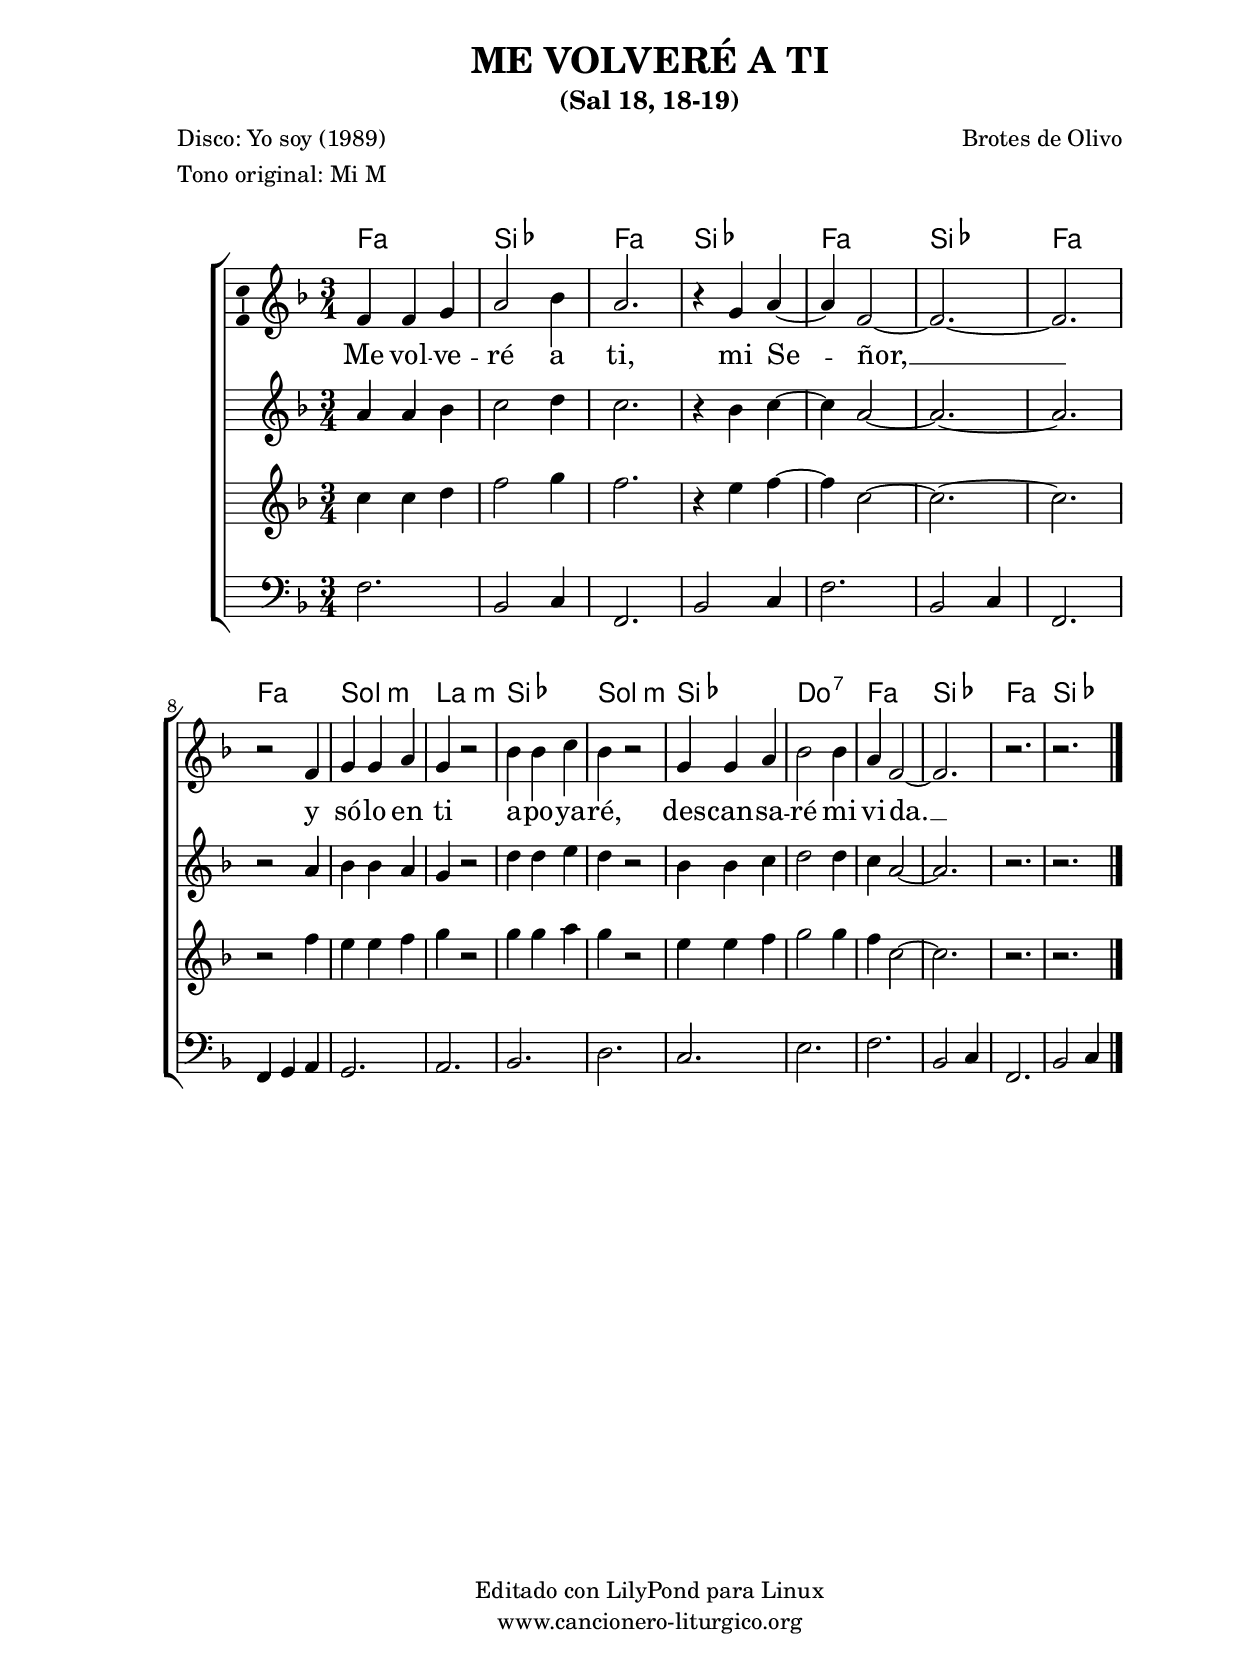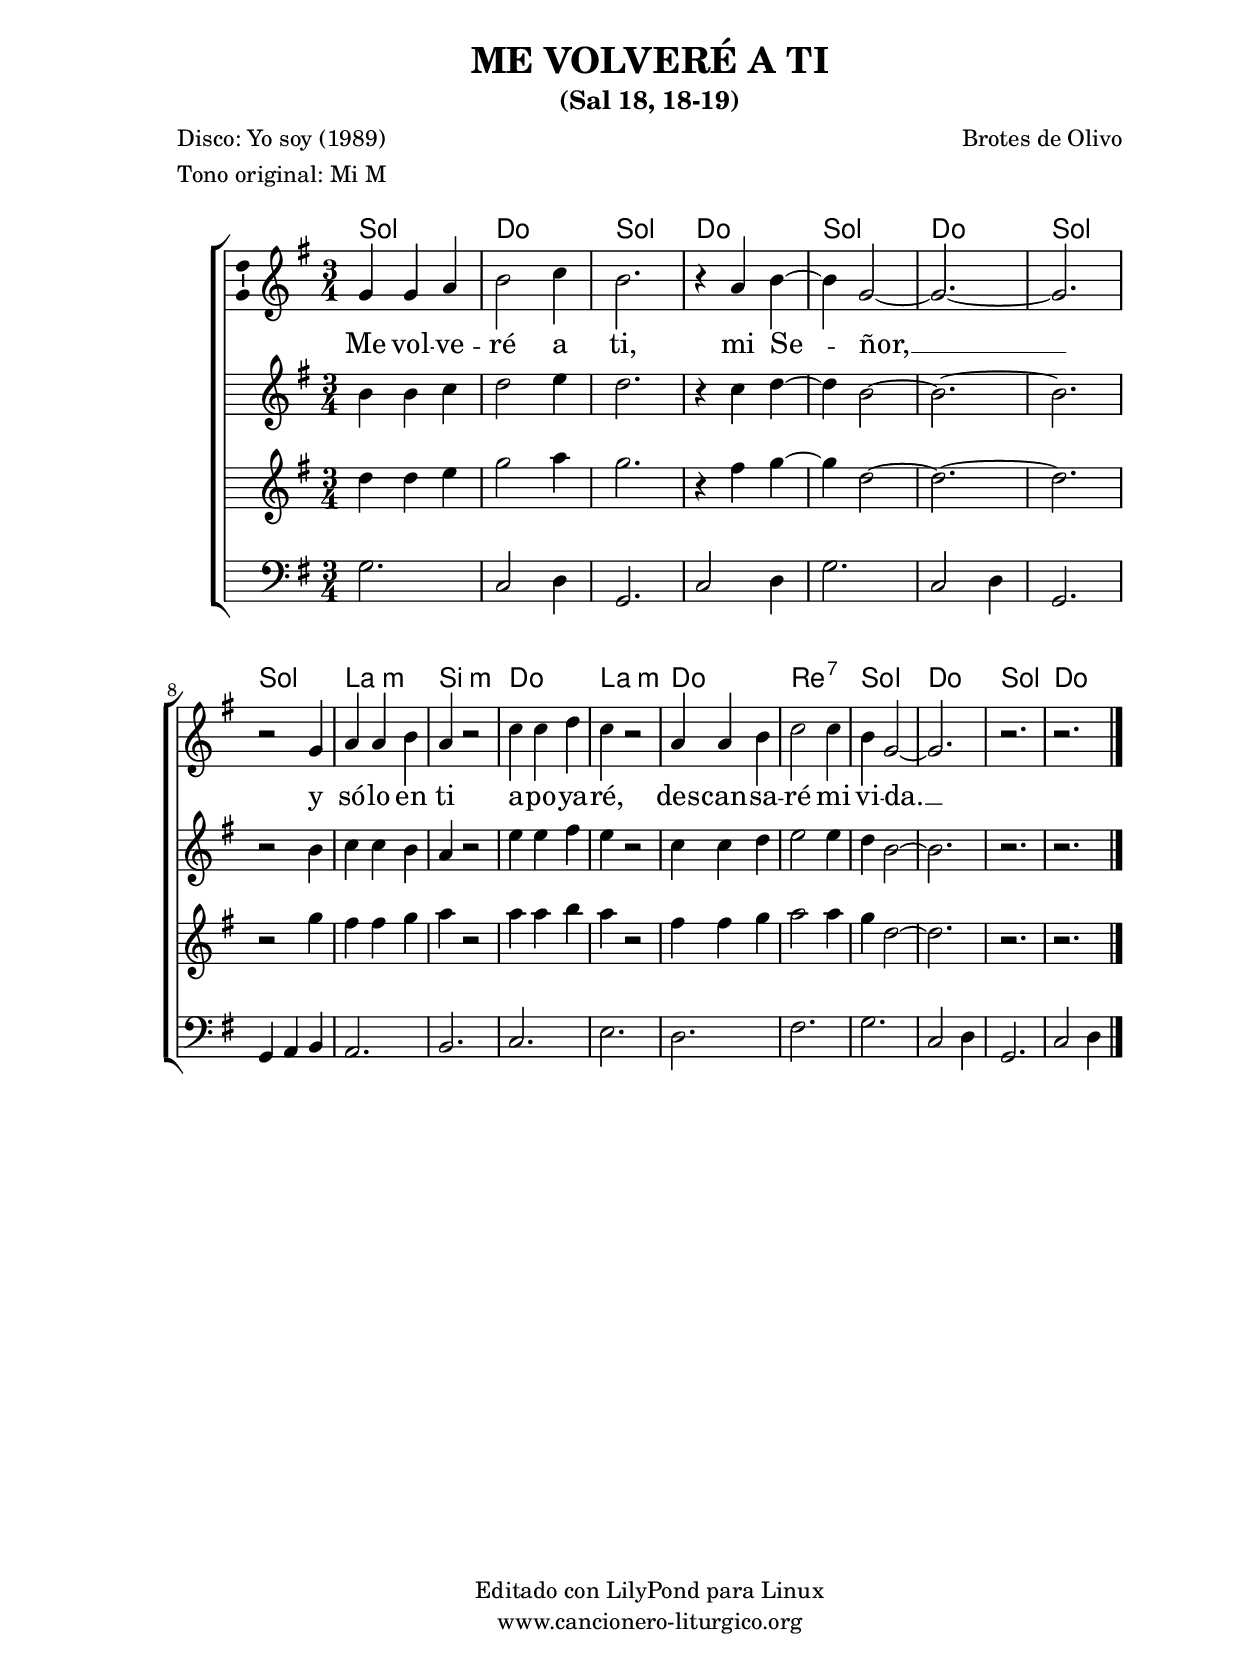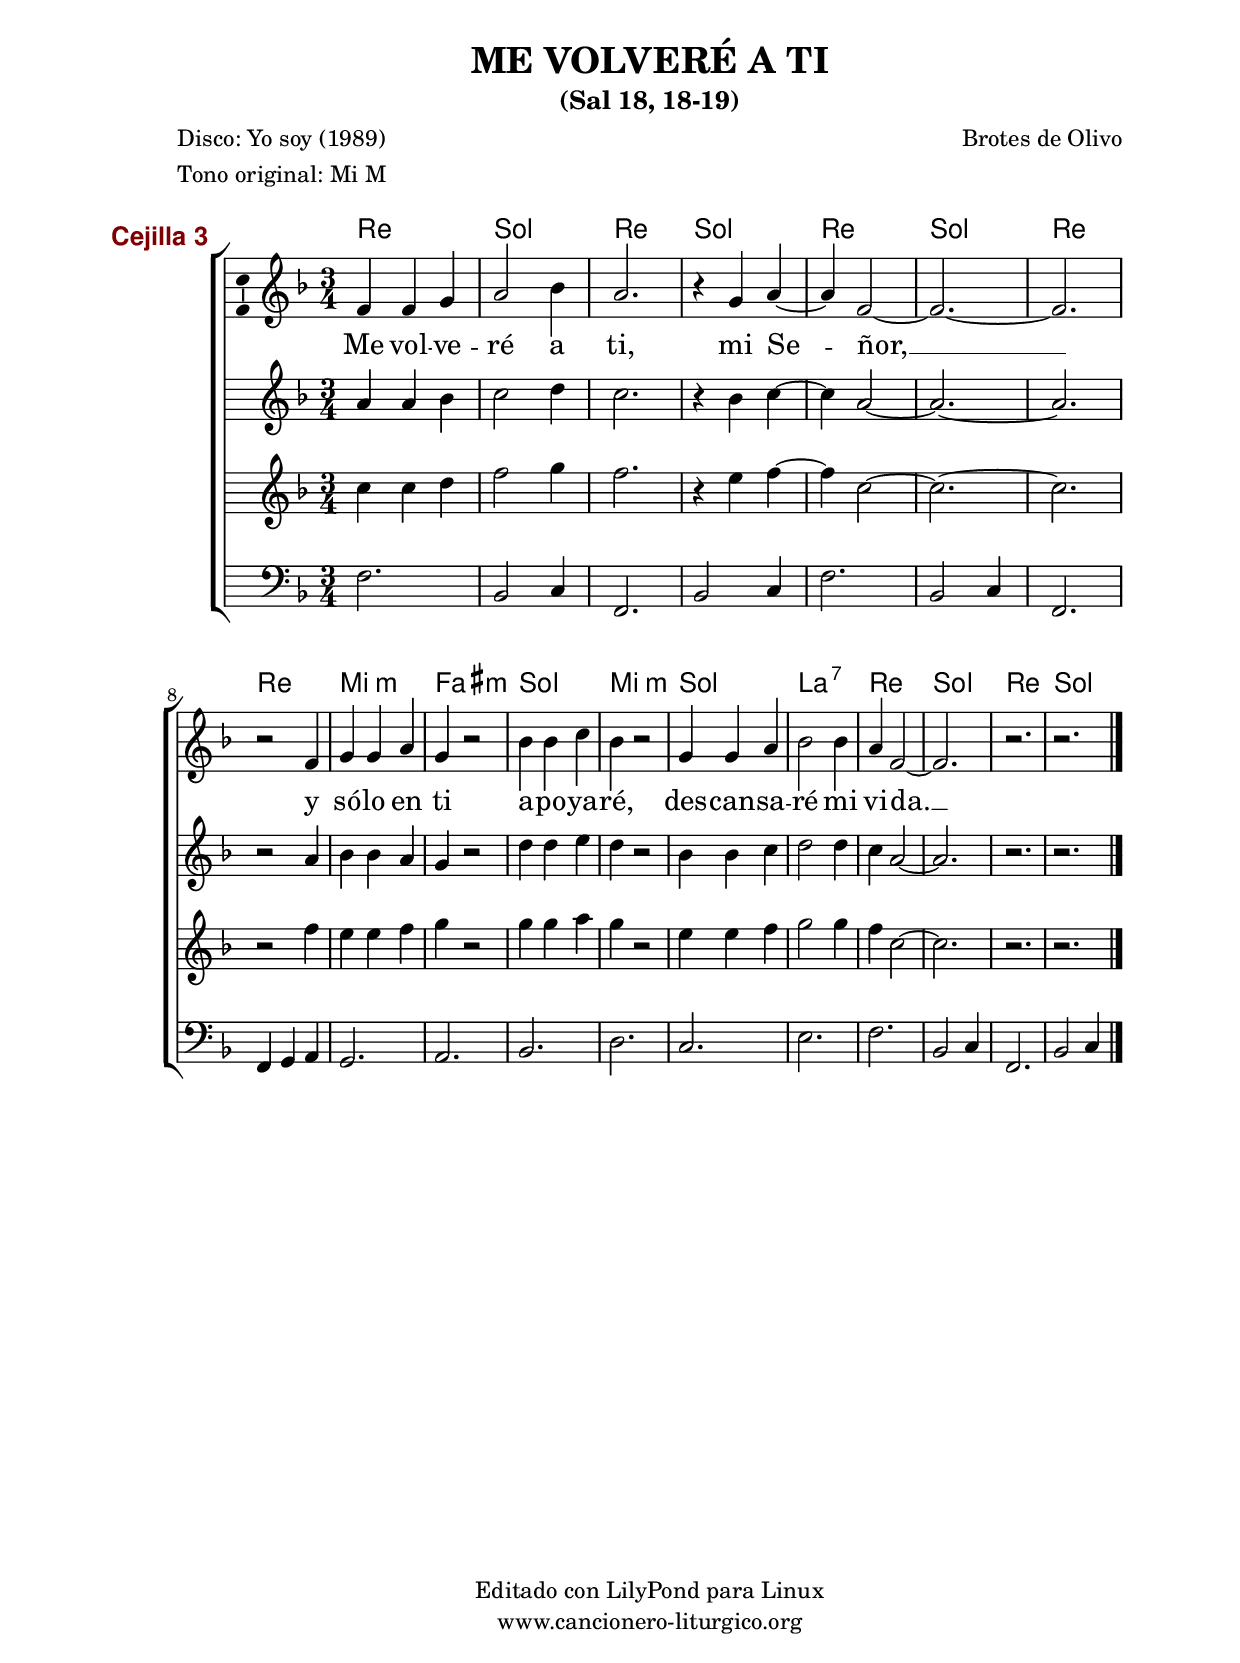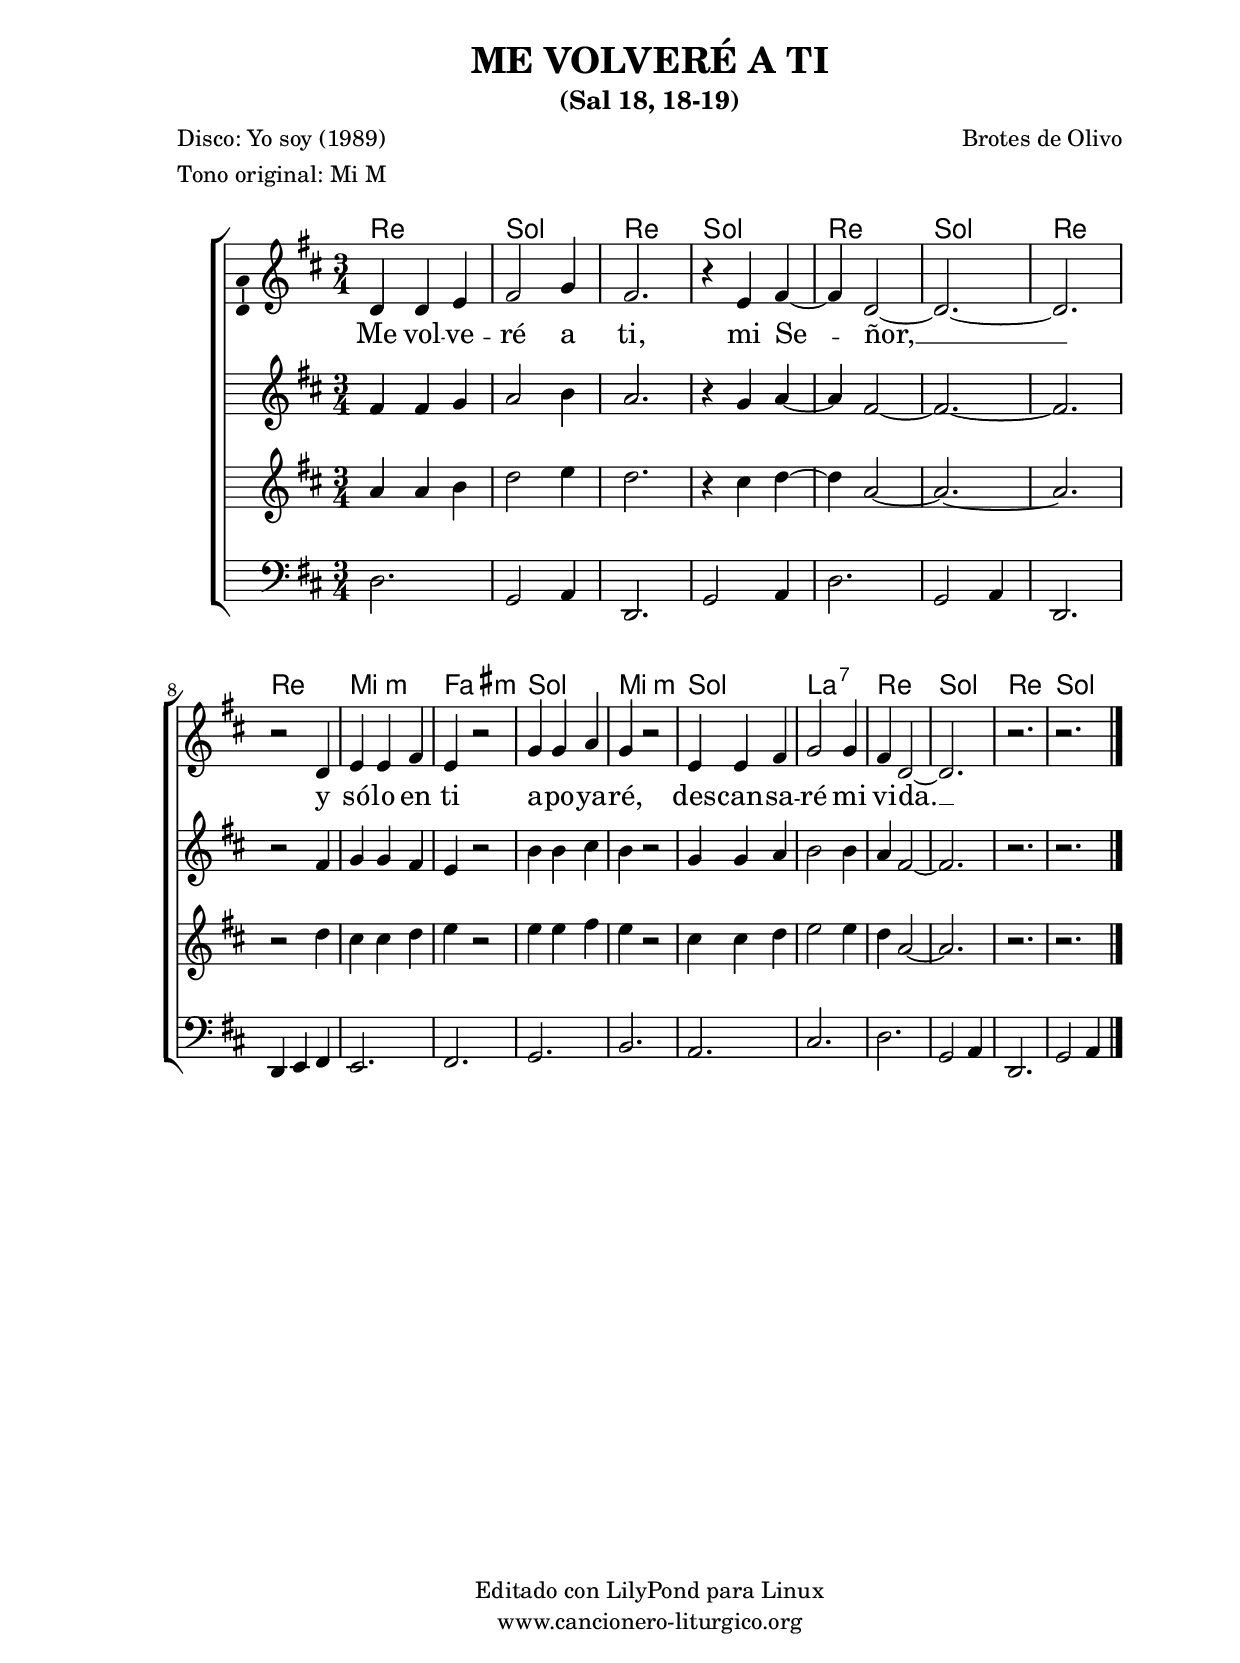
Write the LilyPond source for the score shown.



%versión de lilypond para la que se ha escrito esta partitura:
\version "2.16.0"

	%Tamaño papel
	#(set-default-paper-size "a4")
	%Tamaño partitura
	#(set-global-staff-size 20)
	%No responde al pulsar sobre una nota
	#(ly:set-option 'point-and-click #f)

%parámetros del encabezamiento:
\header {
	title = "ME VOLVERÉ A TI"
	subtitle = "(Sal 18, 18-19)"
	composer = "Brotes de Olivo"
	poet = "Disco: Yo soy (1989)"
	meter = "Tono original: Mi M"
	arranger = ""
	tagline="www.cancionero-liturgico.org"
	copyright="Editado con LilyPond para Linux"
	tiempo = ""
	usos = "Gracias"
	letra = ""
	}

%parámetros asociados al papel:
\paper  {
	oddHeaderMarkup = \markup {\fill-line { \on-the-fly #not-first-page \fromproperty #'header:title \on-the-fly #not-first-page \fromproperty #'header:composer }}
	evenHeaderMarkup = \markup {\fill-line { \fromproperty #'header:composer \fromproperty #'header:title }}
	#(set-paper-size "a4")
	print-page-number = ##f
	first-page-number = 1
	print-first-page-number = ##f
%	head-separation = 3.0 \cm
	top-margin = 2.0 \cm
	bottom-margin = 0.5\cm
%%%	bottom-margin = -2.0\cm
	left-margin = 3.0 \cm
	line-width = 16.0 \cm 
	indent = 8\mm
	interscoreline = 2.\mm
	between-system-space = 15\mm
%	para que las partituras no llenen la hoja:
	ragged-bottom = ##t
%	idem para la última hoja:
	ragged-last-bottom = ##f
%	para que las partituras llenen el ancho del papel:
	ragged-last = ##f
	after-title-space = 2.5 \cm
%page-count=1
%system-count=3

	%Flexible Vertical Spacing
%	markup-markup-spacing =
%	#'((basic-distance . 15) (minimum-distance . 15) (padding . 3))
	markup-system-spacing =
	#'((basic-distance . 15) (minimum-distance . 15) (padding . 3))
	system-system-spacing =
	#'((basic-distance . 15) (minimum-distance . 15) (padding . 3))
	score-system-spacing =
	#'((basic-distance . 15) (minimum-distance . 15) (padding . 5))
%	top-system-spacing = % header
%	#'((basic-distance . 8) (minimum-distance . 0) (padding . 0))
%	top-markup-spacing =
%	#'((basic-distance . 20) (minimum-distance . 20) (padding . 0))
	last-bottom-spacing = % footer
	#'((basic-distance . 5) (minimum-distance . 5) (padding . 0))
%	score-markup-spacing =
%	#'((basic-distance . 16) (minimum-distance . 13) (padding . 0))

	}


%parámetros que afectan a toda la partitura:
global =  {
	%clave de sol (G):
	\clef G
	%armadura:
%%%	\transpose f g
	\transpose e f
	\key e \major
	\tempo 4=150
	\set Score.tempoHideNote = ##t
	}


acordes = {
	\italianChords
	\chordmode {
%%%	\transpose f g
	\transpose e f
{

e2. a e a e a e e fis:m gis:m a fis:m a b:7 e a e a

	}
	}
}

melodia = 

%%%	\transpose f g
	\transpose e f
{
	\relative c'{
	\time 3/4

e4 e fis
gis2 a4
gis2.
r4 fis4 gis~
gis4 e2~
e2.~
e2.

\break

r2 e4
fis4 fis gis
fis4 r2
a4 a b
a4 r2
fis4 fis gis
a2 a4
gis4 e2~
e2.
r2.
r2.

\bar "|."
	}
	}

melodiab = 

%%%	\transpose f g
	\transpose e f
{
	\relative c''{
	\time 3/4

gis4 gis a
b2 cis4
b2.
r4 a4 b~
b4 gis2~
gis2.~
gis2.

\break

r2 gis4
a4 a gis
fis4 r2
cis'4 cis dis
cis4 r2
a4 a b
cis2 cis4
b4 gis2~
gis2.
r2.
r2.

\bar "|."
	}
	}

melodiac = 

%%%	\transpose f g
	\transpose e f
{
	\relative c''{
	\time 3/4

b4 b cis
e2 fis4
e2.
r4 dis4 e~
e4 b2~
b2.~
b2.

\break

r2 e4
dis4 dis e
fis4 r2
fis4 fis gis
fis4 r2
dis4 dis e
fis2 fis4
e4 b2~
b2.
r2.
r2.

\bar "|."
	}
	}

melodiabajo = 

%%%	\transpose f g
	\transpose e f
{
	\relative c{
	\time 3/4

e2.
a,2 b4
e,2.
a2 b4
e2.
a,2 b4
e,2.
e4 fis gis
fis2.
gis2.
a2.
cis2.
b2.
dis2.
e2.
a,2 b4
e,2.
a2 b4

\bar "|."
	}
	}

texto = \lyricmode {

Me vol -- ve -- ré a ti, mi Se -- ñor, __
y só -- lo en ti a -- po -- ya -- ré,
des -- can -- sa -- ré mi vi -- da. __

	}


acordesStaff = \context ChordNames = acordesStaff <<
	\set chordChanges = ##t
	\acordes
	>>


%%%%%%%%%%%%%%%%%%%%%%%%%%%%%%%%%%% CEJILLA %%%%%%%%%%%%%%%%%%%%%%%%%%%%%%%%%%%
acordescejilla = {
%%%	\override ChordNames.ChordName #'font-size = #-1
%%%	\override ChordNames.ChordName #'font-series = #'bold
	\transpose f d {
		\acordes
		}
	}

acordescejillaStaff = \context ChordNames = acordescejillaStaff <<
	\set Staff.instrumentName = \markup \with-color #darkred \larger \bold \sans "Cejilla 3"
	\set chordChanges = ##t
	\acordescejilla
	>>
%%%%%%%%%%%%%%%%%%%%%%%%%%%%%%%%%%% CEJILLA %%%%%%%%%%%%%%%%%%%%%%%%%%%%%%%%%%%


vozStaff = \context Voice = vozStaff
\with {\consists "Ambitus_engraver"}
<<
%	\set Staff.instrumentName = ""
%	\set Staff.shortInstrumentName = ""
%	\set Staff.midiInstrument = #"clarinet"
%	\set Staff.midiInstrument = #"cello"
%	\set Staff.midiInstrument = #"flute"
	\set Staff.midiInstrument = #"electric guitar (jazz)"
%	\set Staff.midiInstrument = #"english horn"
%	\set Staff.midiInstrument = #"violin"
%	\set Staff.midiInstrument = #"glockenspiel"
	\set Staff.midiMinimumVolume = #0.7
	\set Staff.midiMaximumVolume = #0.9
	\global
	\melodia
	>>

vozbStaff = \context Voice = vozbStaff
<<
	\set Staff.instrumentName = ""
	\set Staff.shortInstrumentName = ""
	\override Staff.StaffSymbol #'staff-space = #(magstep -0.35)
	\set Staff.midiInstrument = #"flute"
	\set Staff.midiMinimumVolume = #0.7
	\set Staff.midiMaximumVolume = #0.9
	\global
	\melodiab
	>>

vozcStaff = \context Voice = vozcStaff
<<
	\set Staff.instrumentName = ""
	\set Staff.shortInstrumentName = ""
	\override Staff.StaffSymbol #'staff-space = #(magstep -0.35)
	\set Staff.midiInstrument = #"flute"
	\set Staff.midiMinimumVolume = #0.7
	\set Staff.midiMaximumVolume = #0.9
	\global
	\melodiac
	>>

vozbajoStaff = \context Voice = vozbajoStaff
<<
	\set Staff.instrumentName = ""
	\set Staff.shortInstrumentName = ""
	\override Staff.StaffSymbol #'staff-space = #(magstep -0.35)
	\set Staff.midiInstrument = #"flute"
	\set Staff.midiMinimumVolume = #0.7
	\set Staff.midiMaximumVolume = #0.9
	\global
	%clave de fa (F):
	\clef F
	\melodiabajo
	>>

textoStaff = \context Lyrics = textoStaff <<
	\lyricsto vozStaff \texto
	>>


\book {
	\score {
		\context ChoirStaff {
%			\override StaffGroup.SystemStartBracket #'collapse-height = #1
%			\override Score.SystemStartBar #'collapse-height = #1
			<<
			\acordesStaff
			\vozStaff
			\textoStaff
			\vozbStaff
			\vozcStaff
			\vozbajoStaff
			>>
			}
		\layout {
	    		\context {
				\Lyrics
				\override LyricText #'font-size = #2
				}
	   		 \context {
				\Score
				\override StaffSymbol #'staff-space = #(magstep +3)
				}
			}
		}
	\score {
		\unfoldRepeats
		\context ChoirStaff {
			<<
			\acordesStaff
			\vozStaff
			\vozbStaff
			\vozcStaff
			\vozbajoStaff
			>>
			}
		\midi {
	  		\context {
	  			\Score
				tempoWholesPerMinute = #(ly:make-moment 70 4)
				}
			}
		}
	}


%Partitura para guitarra
#(define output-suffix "G")
\book {
	\score {
		\context ChoirStaff {
%			\override StaffGroup.SystemStartBracket #'collapse-height = #1
%			\override Score.SystemStartBar #'collapse-height = #1
			<<
			\acordescejillaStaff
			\vozStaff
			\textoStaff
			\vozbStaff
			\vozcStaff
			\vozbajoStaff
			>>
			}
		\layout {
%%%%%%%%%%%%%%%%%%%%%%%%%%%%%%%%%%% CEJILLA %%%%%%%%%%%%%%%%%%%%%%%%%%%%%%%%%%%
			\context {
				\ChordNames \consists Instrument_name_engraver
				}
%%%%%%%%%%%%%%%%%%%%%%%%%%%%%%%%%%% CEJILLA %%%%%%%%%%%%%%%%%%%%%%%%%%%%%%%%%%%
	    		\context {
				\Lyrics
				\override LyricText #'font-size = #2
				}
	   		 \context {
				\Score
				\override StaffSymbol #'staff-space = #(magstep +3)
				}
			}
		}
	}


#(define output-suffix "C")
\book {
	\score {
		\context ChoirStaff {
%			\override StaffGroup.SystemStartBracket #'collapse-height = #1
%			\override Score.SystemStartBar #'collapse-height = #1
\transpose c d
			<<
			\acordesStaff
			\vozStaff
			\textoStaff
			\vozbStaff
			\vozcStaff
			\vozbajoStaff
			>>
			}
		\layout {
	    		\context {
				\Lyrics
				\override LyricText #'font-size = #2
				}
	   		 \context {
				\Score
				\override StaffSymbol #'staff-space = #(magstep +3)
				}
			}
		}
	}


#(define output-suffix "S")
\book {
	\score {
		\context ChoirStaff {
%			\override StaffGroup.SystemStartBracket #'collapse-height = #1
%			\override Score.SystemStartBar #'collapse-height = #1
\transpose c a,
			<<
			\acordesStaff
			\vozStaff
			\textoStaff
			\vozbStaff
			\vozcStaff
			\vozbajoStaff
			>>
			}
		\layout {
	    		\context {
				\Lyrics
				\override LyricText #'font-size = #2
				}
	   		 \context {
				\Score
				\override StaffSymbol #'staff-space = #(magstep +3)
				}
			}
		}
	}


